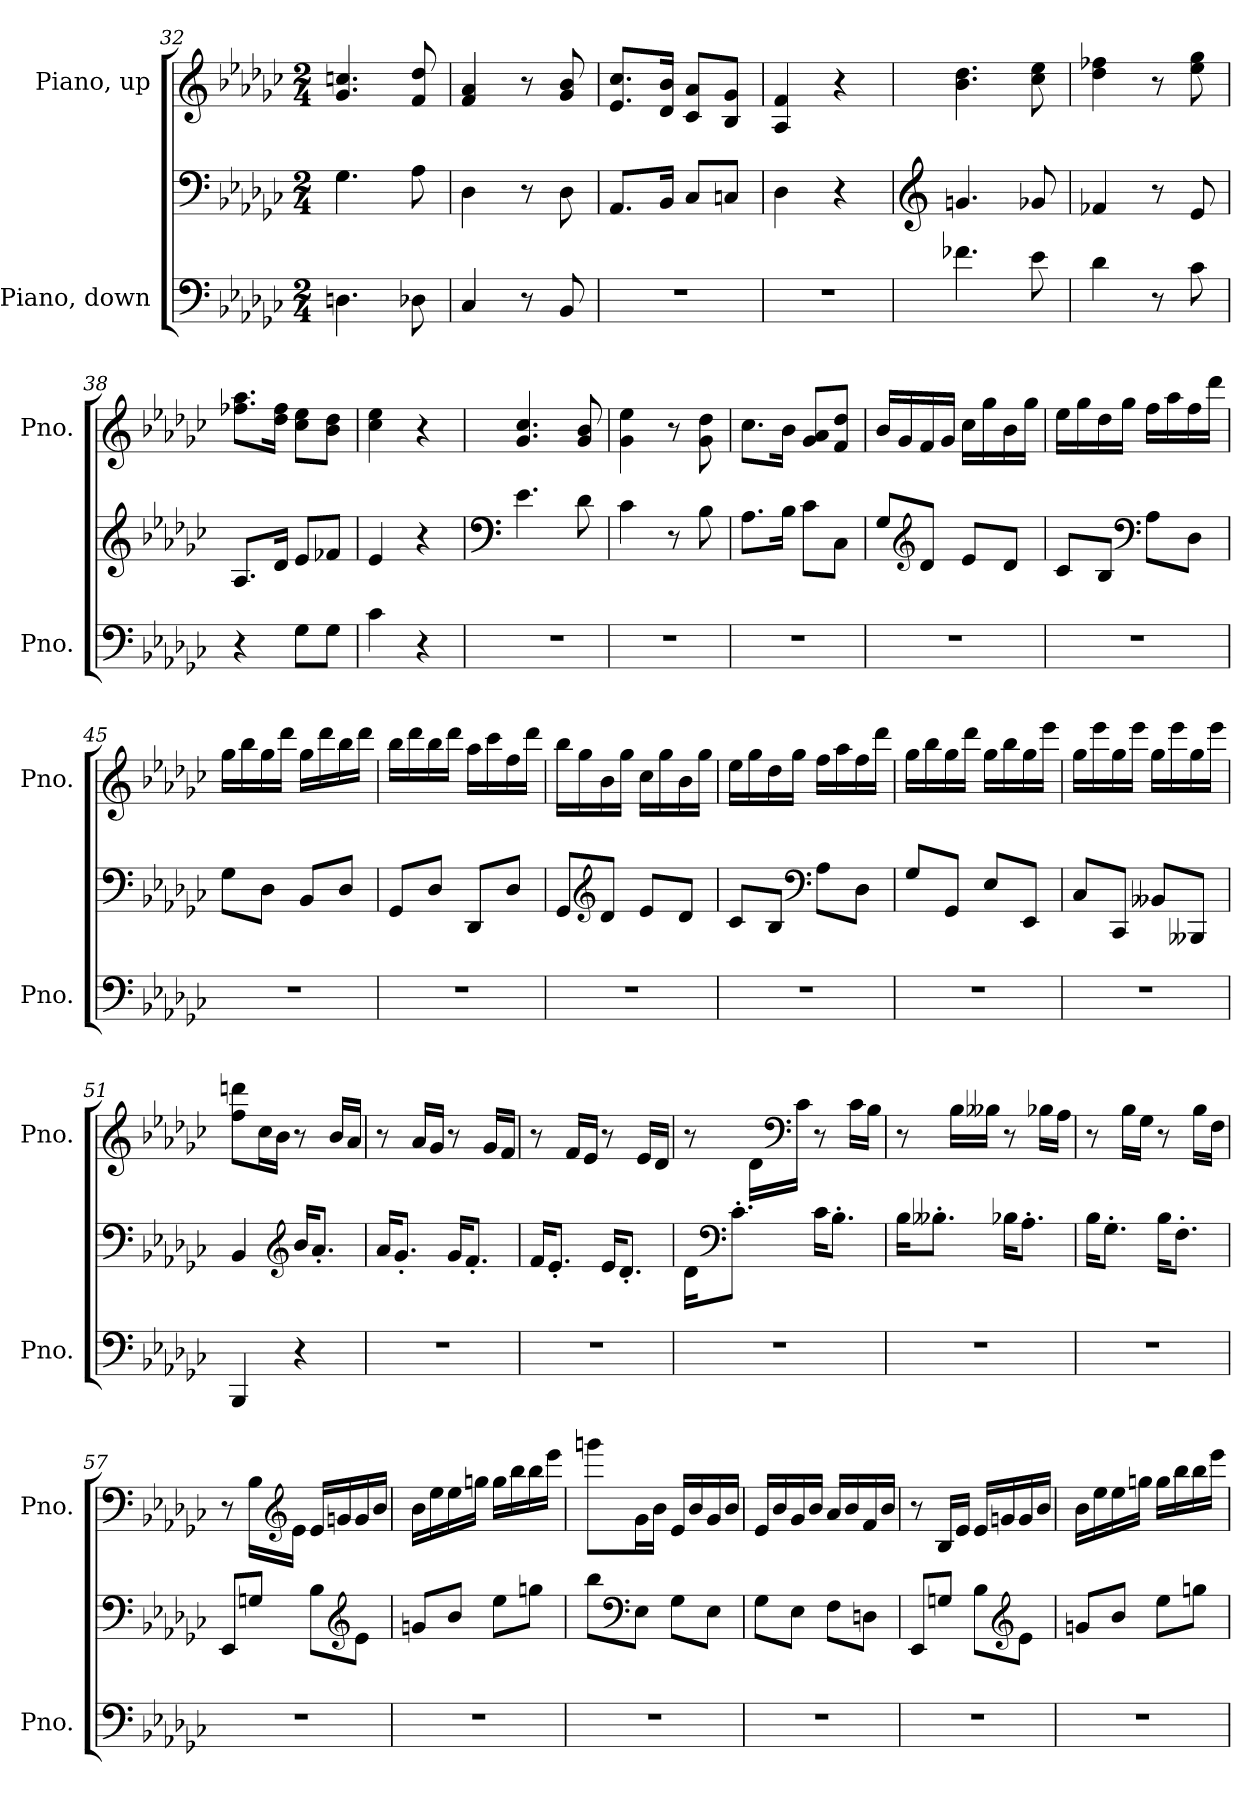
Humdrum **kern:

**kern	**kern	**kern
*part2	*part2	*part1
*staff3	*staff2	*staff1
*I"Piano, down	*	*I"Piano, up
*I'Pno.	*	*I'Pno.
*clefF4	*clefF4	*clefG2
*k[b-e-a-d-g-c-]	*k[b-e-a-d-g-c-]	*k[b-e-a-d-g-c-]
*M2/4	*M2/4	*M2/4
=32	=32	=32
4.Dn\	4.G-\	4.g-/ 4.ccn/
8D-X\	8A-\	8f/ 8dd-/
=33	=33	=33
4C-/	4D-\	4f/ 4a-/
8r	8r	8r
8BB-/	8D-\	8g-/ 8b-/
=34	=34	=34
2r	8.AA-/L	8.e-/ 8.cc-/L
.	16BB-/Jk	16d-/ 16b-/Jk
.	8C-/L	8c-/ 8a-/L
.	8Cn/J	8B-/ 8g-/J
=35	=35	=35
2r	4D-\	4A-/ 4f/
.	4r	4r
=36	=36	=36
*	*clefG2	*
4.f-X\	4.gn/	4.b-\ 4.dd-\
8e-\	8g-X/	8cc-\ 8ee-\
=37	=37	=37
4d-\	4f-X/	4dd-\ 4ff-X\
8r	8r	8r
8c-\	8e-/	8ee-\ 8gg-\
!!LO:PB:g=z
=38	=38	=38
4r	8.A-/L	8.ff-X\ 8.aa-\L
.	16d-/Jk	16dd-\ 16ff-\Jk
8G-\L	8e-/L	8cc-\ 8ee-\L
8G-\J	8f-X/J	8b-\ 8dd-\J
=39	=39	=39
4c-\	4e-/	4cc-\ 4ee-\
4r	4r	4r
=40	=40	=40
*	*clefF4	*
2r	4.e-\	4.g-/ 4.cc-/
.	8d-\	8g-/ 8b-/
=41	=41	=41
2r	4c-\	4g-\ 4ee-\
.	8r	8r
.	8B-\	8g-\ 8dd-\
=42	=42	=42
2r	8.A-\L	8.cc-\L
.	16B-\Jk	16b-\Jk
.	8c-\L	8g-/ 8a-/L
.	8C-\J	8f/ 8dd-/J
=43	=43	=43
2r	8G-/L	16b-/LL
.	.	16g-/
*	*clefG2	*
.	8d-/J	16f/
.	.	16g-/JJ
.	8e-/L	16cc-\LL
.	.	16gg-\
.	8d-/J	16b-\
.	.	16gg-\JJ
!!LO:LB:g=z
=44	=44	=44
2r	8c-/L	16ee-\LL
.	.	16gg-\
.	8B-/J	16dd-\
.	.	16gg-\JJ
*	*clefF4	*
.	8A-\L	16ff\LL
.	.	16aa-\
.	8D-\J	16ff\
.	.	16ddd-\JJ
=45	=45	=45
2r	8G-\L	16gg-\LL
.	.	16bb-\
.	8D-\J	16gg-\
.	.	16ddd-\JJ
.	8BB-/L	16gg-\LL
.	.	16ddd-\
.	8D-/J	16bb-\
.	.	16ddd-\JJ
=46	=46	=46
2r	8GG-/L	16bb-\LL
.	.	16ddd-\
.	8D-/J	16bb-\
.	.	16ddd-\JJ
.	8DD-/L	16aa-\LL
.	.	16ccc-\
.	8D-/J	16ff\
.	.	16ddd-\JJ
=47	=47	=47
2r	8GG-/L	16bb-\LL
.	.	16gg-\
*	*clefG2	*
.	8d-/J	16b-\
.	.	16gg-\JJ
.	8e-/L	16cc-\LL
.	.	16gg-\
.	8d-/J	16b-\
.	.	16gg-\JJ
!!LO:LB:g=z
=48	=48	=48
2r	8c-/L	16ee-\LL
.	.	16gg-\
.	8B-/J	16dd-\
.	.	16gg-\JJ
*	*clefF4	*
.	8A-\L	16ff\LL
.	.	16aa-\
.	8D-\J	16ff\
.	.	16ddd-\JJ
=49	=49	=49
2r	8G-/L	16gg-\LL
.	.	16bb-\
.	8GG-/J	16gg-\
.	.	16ddd-\JJ
.	8E-/L	16gg-\LL
.	.	16bb-\
.	8EE-/J	16gg-\
.	.	16eee-\JJ
=50	=50	=50
2r	8C-/L	16gg-\LL
.	.	16eee-\
.	8CC-/J	16gg-\
.	.	16eee-\JJ
.	8BB--X/L	16gg-\LL
.	.	16eee-\
.	8BBB--X/J	16gg-\
.	.	16eee-\JJ
=51	=51	=51
4BBB-/	4BB-/	8ff\ 8dddn\L
.	.	16cc-\L
.	.	16b-\JJ
*	*clefG2	*
4r	16b-/KL	8r
.	8.a-'/J	.
.	.	16b-/LL
.	.	16a-/JJ
!!LO:LB:g=z
=52	=52	=52
2r	16a-/KL	8r
.	8.g-'/J	.
.	.	16a-/LL
.	.	16g-/JJ
.	16g-/KL	8r
.	8.f'/J	.
.	.	16g-/LL
.	.	16f/JJ
=53	=53	=53
2r	16f/KL	8r
.	8.e-'/J	.
.	.	16f/LL
.	.	16e-/JJ
.	16e-/KL	8r
.	8.d-'/J	.
.	.	16e-/LL
.	.	16d-/JJ
=54	=54	=54
2r	16d-\KL	8r
*	*clefF4	*
.	8.c-'\J	.
.	.	16d-\LL
*	*	*clefF4
.	.	16c-\JJ
.	16c-\KL	8r
.	8.B-'\J	.
.	.	16c-\LL
.	.	16B-\JJ
=55	=55	=55
2r	16B-\KL	8r
.	8.B--X'\J	.
.	.	16B-\LL
.	.	16B--X\JJ
.	16B-X\KL	8r
.	8.A-'\J	.
.	.	16B-X\LL
.	.	16A-\JJ
!!LO:PB:g=z
=56	=56	=56
2r	16B-\KL	8r
.	8.G-'\J	.
.	.	16B-\LL
.	.	16G-\JJ
.	16B-\KL	8r
.	8.F'\J	.
.	.	16B-\LL
.	.	16F\JJ
=57	=57	=57
2r	8EE-/L	8r
.	8Gn/J	16B-\LL
*	*	*clefG2
.	.	16e-\JJ
.	8B-\L	16e-/LL
.	.	16gn/
*	*clefG2	*
.	8e-\J	16g/
.	.	16b-/JJ
=58	=58	=58
2r	8gn/L	16b-\LL
.	.	16ee-\
.	8b-/J	16ee-\
.	.	16ggn\JJ
.	8ee-\L	16gg\LL
.	.	16bb-\
.	8ggn\J	16bb-\
.	.	16eee-\JJ
=59	=59	=59
2r	8bb-\L	8gggn\L
*	*clefF4	*
.	8E-\J	16g-\L
.	.	16b-\JJ
.	8G-\L	16e-/LL
.	.	16b-/
.	8E-\J	16g-/
.	.	16b-/JJ
!!LO:LB:g=z
=60	=60	=60
2r	8G-\L	16e-/LL
.	.	16b-/
.	8E-\J	16g-/
.	.	16b-/JJ
.	8F\L	16a-/LL
.	.	16b-/
.	8Dn\J	16f/
.	.	16b-/JJ
=61	=61	=61
2r	8EE-/L	8r
.	8Gn/J	16B-/LL
.	.	16e-/JJ
.	8B-\L	16e-/LL
.	.	16gn/
*	*clefG2	*
.	8e-\J	16g/
.	.	16b-/JJ
=62	=62	=62
2r	8gn/L	16b-\LL
.	.	16ee-\
.	8b-/J	16ee-\
.	.	16ggn\JJ
.	8ee-\L	16gg\LL
.	.	16bb-\
.	8ggn\J	16bb-\
.	.	16eee-\JJ
=	=	=
*-	*-	*-
